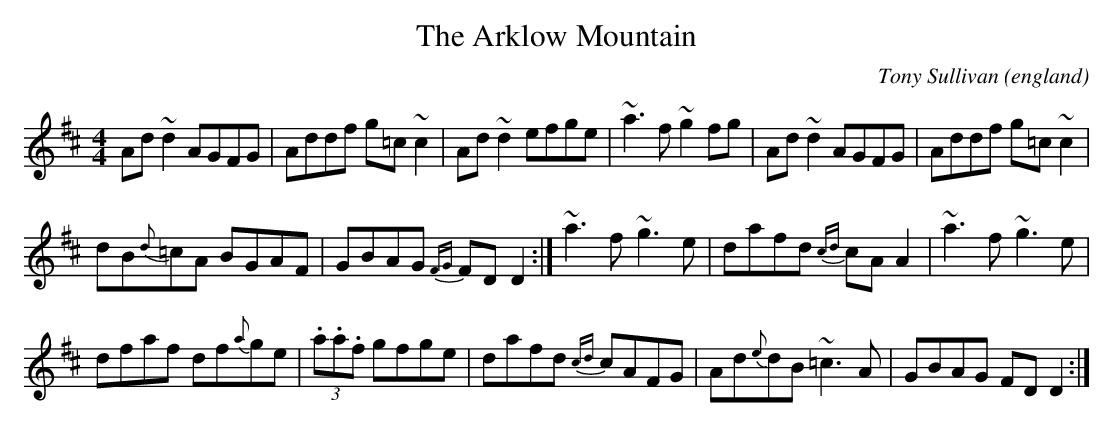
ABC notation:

X:1
T:The Arklow Mountain
O:england
C:Tony Sullivan
M:4/4
K:D
Ad~d2 AGFG | Addf g=c~c2 | Ad~d2 efge | ~a3f ~g2fg | Ad~d2 AGFG | Addf g=c~c2 |
dB{d}=cA BGAF | GBAG {FG}FDD2 :| ~a3f ~g3e | dafd {cd}cAA2 | ~a3f ~g3e |
dfaf df{a}ge | +A2a2+(3.a.a.f gfge | dafd {cd}cAFG | Ad{e}dB ~=c3A | GBAG FDD2 :|
